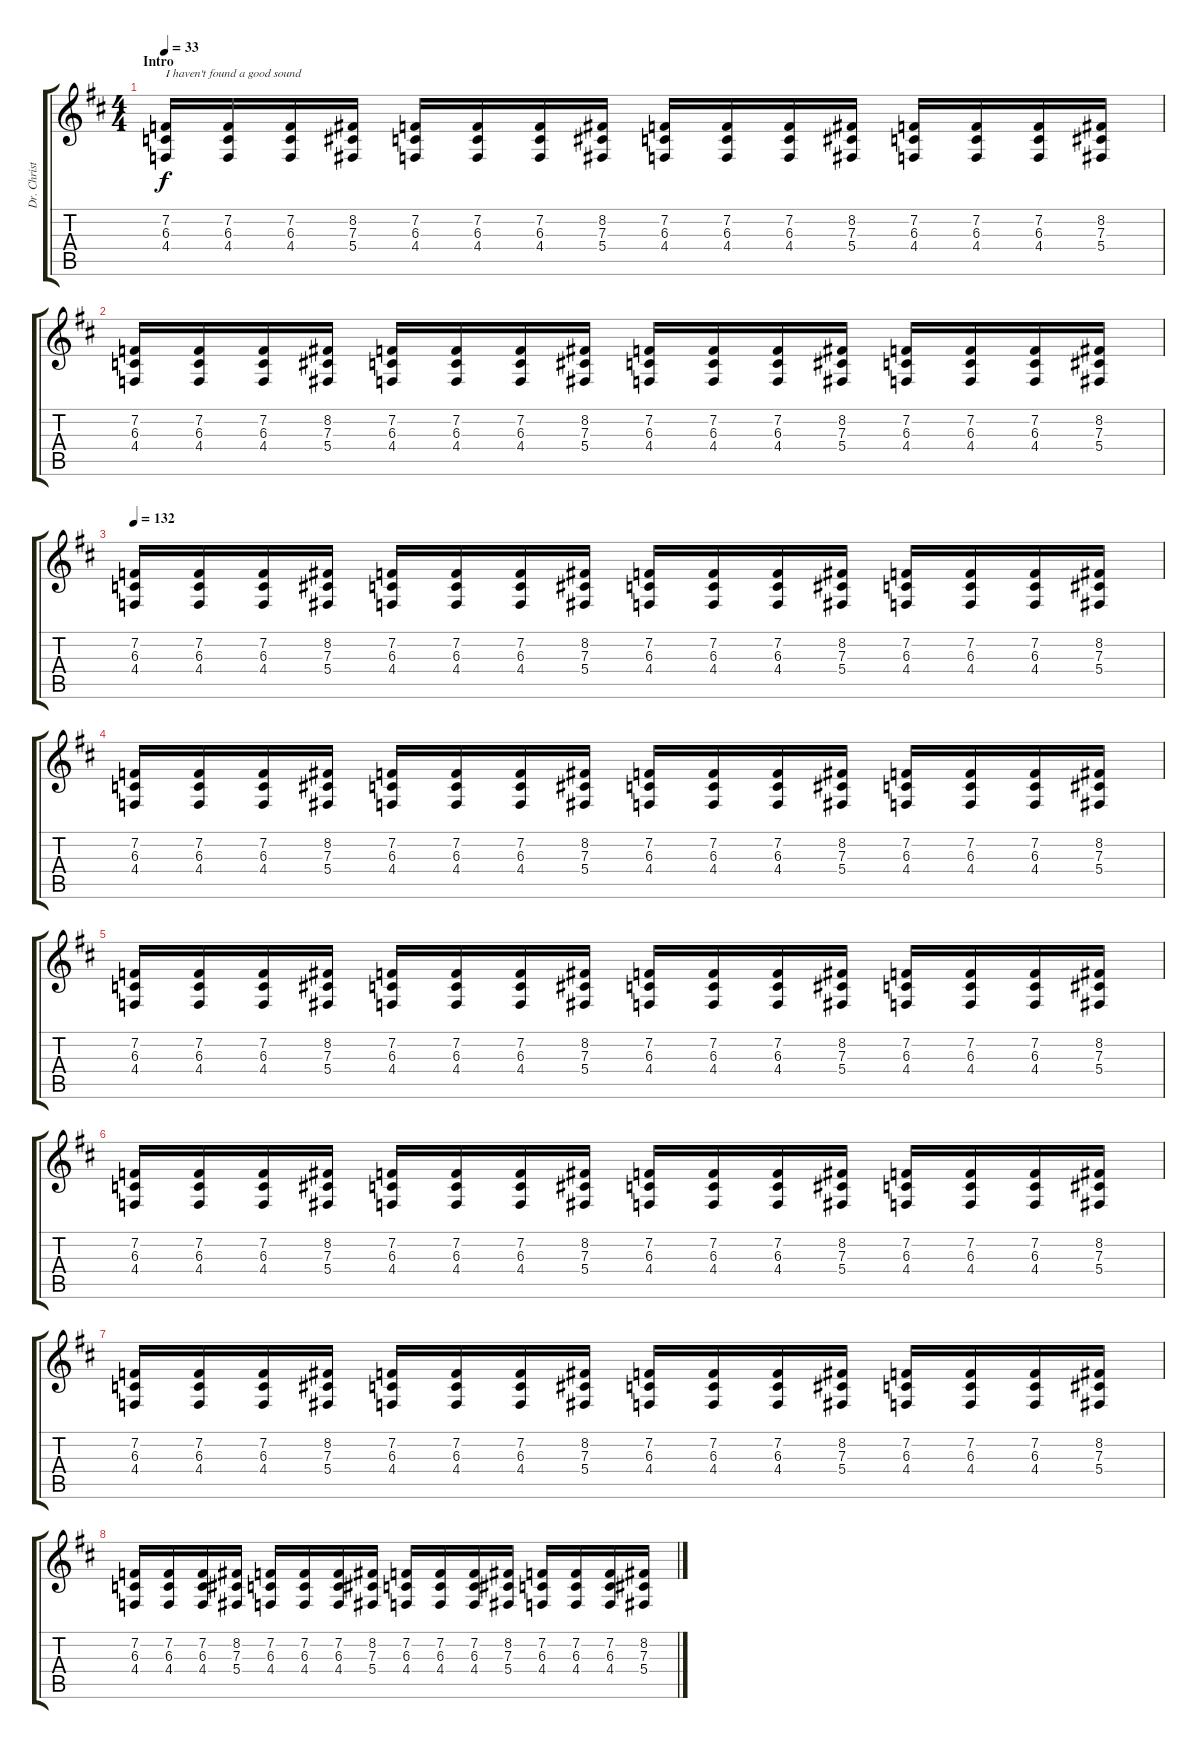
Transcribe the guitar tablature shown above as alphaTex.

\track ("Dr. Christian Lorenz - Keyboard " "Dr. Christ") {instrument pad3polysynth}
\staff {score tabs}
\tuning (Eb4 Bb3 Gb3 Db3 Ab2 Eb2) {hide}
\ts (4 4)
\section ("" "Intro")
\tempo 33
\tempo 100
\tempo 33
\clef g2
\ks d
(7.2 6.3 4.4).16{txt "I haven't found a good sound" dy f instrument pad3polysynth} (7.2 6.3 4.4).16 (7.2 6.3 4.4).16 (8.2 7.3 5.4).16 (7.2 6.3 4.4).16 (7.2 6.3 4.4).16 (7.2 6.3 4.4).16 (8.2 7.3 5.4).16 (7.2 6.3 4.4).16 (7.2 6.3 4.4).16 (7.2 6.3 4.4).16 (8.2 7.3 5.4).16 (7.2 6.3 4.4).16 (7.2 6.3 4.4).16 (7.2 6.3 4.4).16 (8.2 7.3 5.4).16 |
(7.2 6.3 4.4).16 (7.2 6.3 4.4).16 (7.2 6.3 4.4).16 (8.2 7.3 5.4).16 (7.2 6.3 4.4).16 (7.2 6.3 4.4).16 (7.2 6.3 4.4).16 (8.2 7.3 5.4).16 (7.2 6.3 4.4).16 (7.2 6.3 4.4).16 (7.2 6.3 4.4).16 (8.2 7.3 5.4).16 (7.2 6.3 4.4).16 (7.2 6.3 4.4).16 (7.2 6.3 4.4).16 (8.2 7.3 5.4).16 |
\tempo 132
(7.2 6.3 4.4).16 (7.2 6.3 4.4).16 (7.2 6.3 4.4).16 (8.2 7.3 5.4).16 (7.2 6.3 4.4).16 (7.2 6.3 4.4).16 (7.2 6.3 4.4).16 (8.2 7.3 5.4).16 (7.2 6.3 4.4).16 (7.2 6.3 4.4).16 (7.2 6.3 4.4).16 (8.2 7.3 5.4).16 (7.2 6.3 4.4).16 (7.2 6.3 4.4).16 (7.2 6.3 4.4).16 (8.2 7.3 5.4).16 |
(7.2 6.3 4.4).16 (7.2 6.3 4.4).16 (7.2 6.3 4.4).16 (8.2 7.3 5.4).16 (7.2 6.3 4.4).16 (7.2 6.3 4.4).16 (7.2 6.3 4.4).16 (8.2 7.3 5.4).16 (7.2 6.3 4.4).16 (7.2 6.3 4.4).16 (7.2 6.3 4.4).16 (8.2 7.3 5.4).16 (7.2 6.3 4.4).16 (7.2 6.3 4.4).16 (7.2 6.3 4.4).16 (8.2 7.3 5.4).16 |
(7.2 6.3 4.4).16 (7.2 6.3 4.4).16 (7.2 6.3 4.4).16 (8.2 7.3 5.4).16 (7.2 6.3 4.4).16 (7.2 6.3 4.4).16 (7.2 6.3 4.4).16 (8.2 7.3 5.4).16 (7.2 6.3 4.4).16 (7.2 6.3 4.4).16 (7.2 6.3 4.4).16 (8.2 7.3 5.4).16 (7.2 6.3 4.4).16 (7.2 6.3 4.4).16 (7.2 6.3 4.4).16 (8.2 7.3 5.4).16 |
(7.2 6.3 4.4).16 (7.2 6.3 4.4).16 (7.2 6.3 4.4).16 (8.2 7.3 5.4).16 (7.2 6.3 4.4).16 (7.2 6.3 4.4).16 (7.2 6.3 4.4).16 (8.2 7.3 5.4).16 (7.2 6.3 4.4).16 (7.2 6.3 4.4).16 (7.2 6.3 4.4).16 (8.2 7.3 5.4).16 (7.2 6.3 4.4).16 (7.2 6.3 4.4).16 (7.2 6.3 4.4).16 (8.2 7.3 5.4).16 |
(7.2 6.3 4.4).16 (7.2 6.3 4.4).16 (7.2 6.3 4.4).16 (8.2 7.3 5.4).16 (7.2 6.3 4.4).16 (7.2 6.3 4.4).16 (7.2 6.3 4.4).16 (8.2 7.3 5.4).16 (7.2 6.3 4.4).16 (7.2 6.3 4.4).16 (7.2 6.3 4.4).16 (8.2 7.3 5.4).16 (7.2 6.3 4.4).16 (7.2 6.3 4.4).16 (7.2 6.3 4.4).16 (8.2 7.3 5.4).16 |
(7.2 6.3 4.4).16 (7.2 6.3 4.4).16 (7.2 6.3 4.4).16 (8.2 7.3 5.4).16 (7.2 6.3 4.4).16 (7.2 6.3 4.4).16 (7.2 6.3 4.4).16 (8.2 7.3 5.4).16 (7.2 6.3 4.4).16 (7.2 6.3 4.4).16 (7.2 6.3 4.4).16 (8.2 7.3 5.4).16 (7.2 6.3 4.4).16 (7.2 6.3 4.4).16 (7.2 6.3 4.4).16 (8.2 7.3 5.4).16
